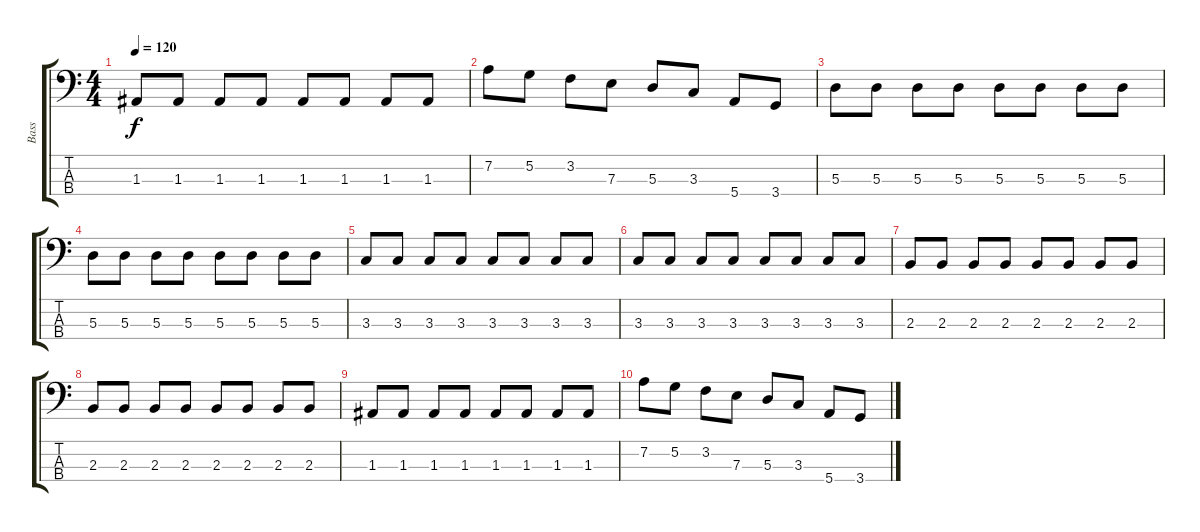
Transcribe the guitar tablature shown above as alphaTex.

\track ("Bass" "Bass") {instrument electricbassfinger}
\staff {score tabs}
\tuning (G2 D2 A1 E1) {hide}
\ts (4 4)
\tempo 120
\clef f4
\ks c
1.3.8{dy f} 1.3.8 1.3.8 1.3.8 1.3.8 1.3.8 1.3.8 1.3.8 |
7.2.8 5.2.8 3.2.8 7.3.8 5.3.8 3.3.8 5.4.8 3.4.8 |
5.3.8{volume 9} 5.3.8 5.3.8 5.3.8 5.3.8 5.3.8 5.3.8 5.3.8 |
5.3.8 5.3.8 5.3.8 5.3.8 5.3.8 5.3.8 5.3.8 5.3.8 |
3.3.8 3.3.8 3.3.8 3.3.8 3.3.8 3.3.8 3.3.8 3.3.8 |
3.3.8{volume 4} 3.3.8 3.3.8 3.3.8 3.3.8 3.3.8 3.3.8 3.3.8 |
2.3.8 2.3.8 2.3.8 2.3.8 2.3.8 2.3.8 2.3.8 2.3.8 |
2.3.8 2.3.8 2.3.8 2.3.8 2.3.8 2.3.8 2.3.8 2.3.8 |
1.3.8 1.3.8 1.3.8 1.3.8 1.3.8 1.3.8 1.3.8 1.3.8 |
7.2.8 5.2.8 3.2.8 7.3.8 5.3.8 3.3.8 5.4.8 3.4.8
